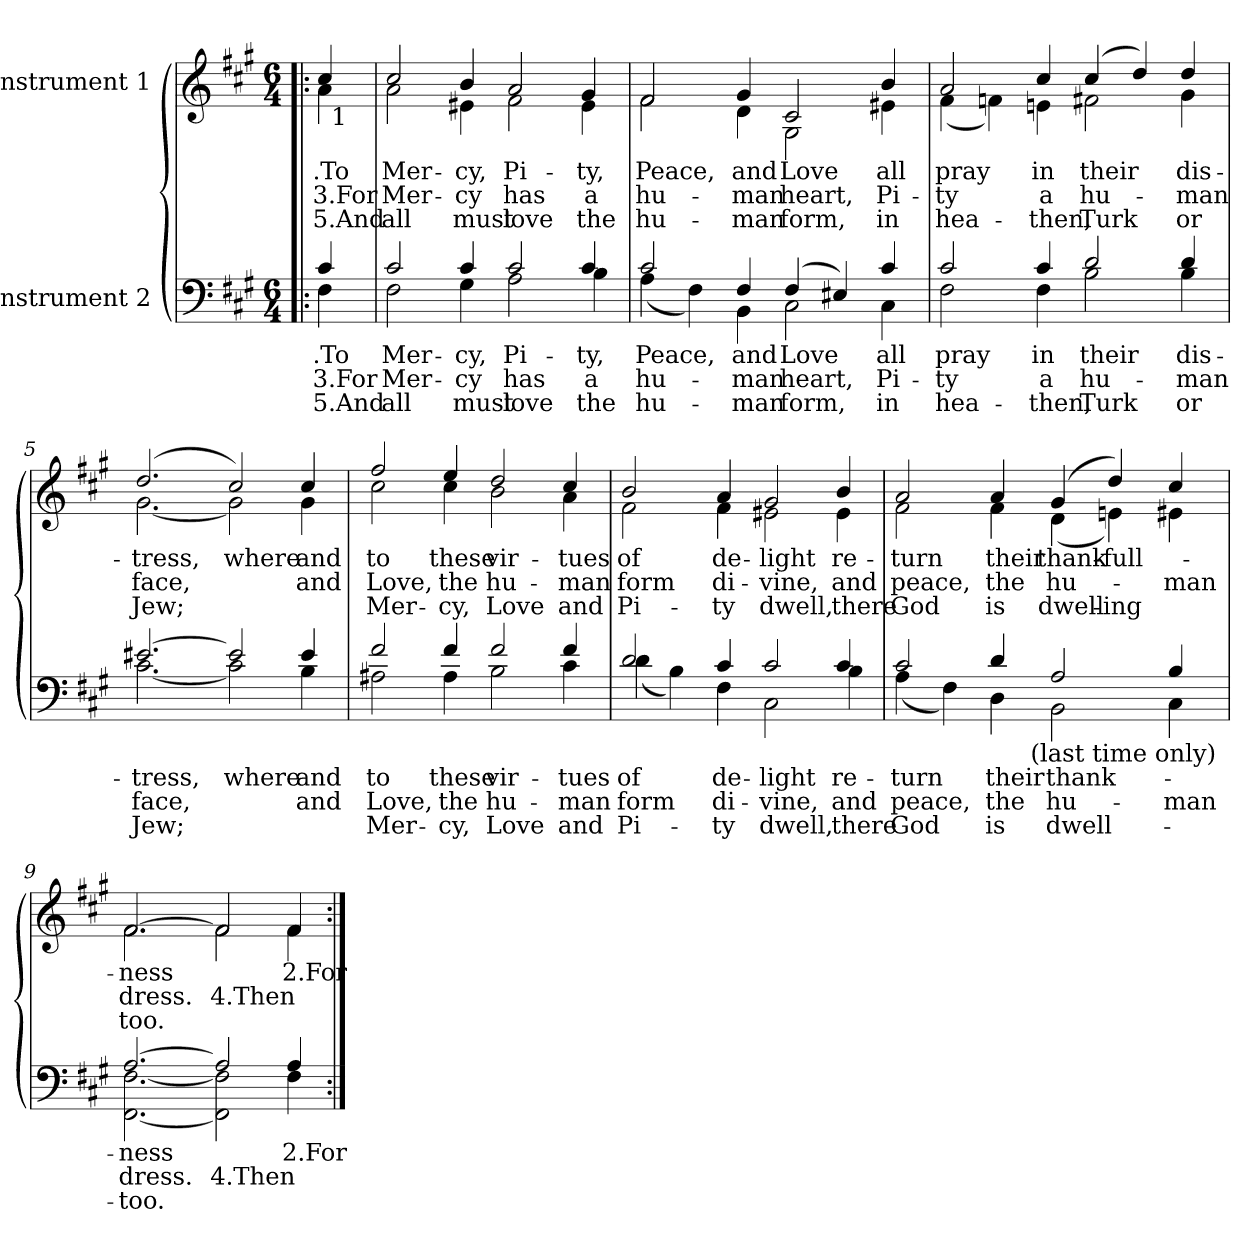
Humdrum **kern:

**kern	**text	**text	**text	**kern	**text	**text	**text
*part2	*part2	*part2	*part2	*part1	*part1	*part1	*part1
*staff2	*staff2	*staff2	*staff2	*staff1	*staff1	*staff1	*staff1
*I"Instrument 2	*	*	*	*I"Instrument 1	*	*	*
!!LO:PB:g=z
*stria5	*	*	*	*stria5	*	*	*
*clefF4	*	*	*	*clefG2	*	*	*
*k[f#c#g#]	*	*	*	*k[f#c#g#]	*	*	*
*A:	*	*	*	*A:	*	*	*
*M6/4	*	*	*	*M6/4	*	*	*
=1!|:	=1!|:	=1!|:	=1!|:	=1!|:	=1!|:	=1!|:	=1!|:
!	!LO:LY:a:cj	!LO:LY:a:cj	!LO:LY:a:cj	!	!LO:LY:b:cj	!LO:LY:b:cj	!LO:LY:b:cj
*^	*	*	*	*^	*	*	*
*	*	*	*	*	*	*^	*	*	*
4c#/	4F#\	.To	3.For	5.And	4cc#/	4a\	32ryy	.To	3.For	5.And
!	!	!	!	!	!	!	!LO:TX:b:t=1	!	!	!
.	.	.	.	.	.	.	8..ryy	.	.	.
=2	=2	=2	=2	=2	=2	=2	=2	=2	=2	=2
!	!	!LO:LY:a:cj	!LO:LY:a:cj	!LO:LY:a:cj	!	!	!	!LO:LY:b:cj	!LO:LY:b:cj	!LO:LY:b:cj
*	*	*	*	*	*	*v	*v	*	*	*
2c#/	2F#\	Mer-	-Mer-	-all	2cc#/	2a\	Mer-	-Mer-	-all
!	!	!LO:LY:a:cj	!LO:LY:a:cj	!LO:LY:a:cj	!	!	!LO:LY:b:cj	!LO:LY:b:cj	!LO:LY:b:cj
4c#/	4G#\	cy,	cy	must	4b/	4e#X\	cy,	cy	must
!	!	!LO:LY:a:cj	!LO:LY:a:cj	!LO:LY:a:cj	!	!	!LO:LY:b:cj	!LO:LY:b:cj	!LO:LY:b:cj
2c#/	2A\	Pi-	-has	love	2a/	2f#\	Pi-	-has	love
!	!	!LO:LY:a:cj	!LO:LY:a:cj	!LO:LY:a:cj	!	!	!LO:LY:b:cj	!LO:LY:b:cj	!LO:LY:b:cj
4c#/	4B\	ty,	a	the	4g#/	4e#\	ty,	a	the
=3	=3	=3	=3	=3	=3	=3	=3	=3	=3
!	!	!LO:LY:a:cj	!LO:LY:a:cj	!LO:LY:a:cj	!	!	!LO:LY:b:cj	!LO:LY:b:cj	!LO:LY:b:cj
2c#/	(<4A\	Peace,	hu-	-hu-	2f#/	2f#\	Peace,	hu-	-hu-
.	4F#\)	.	.	.	.	.	.	.	.
!	!	!LO:LY:a:cj	!LO:LY:a:cj	!LO:LY:a:cj	!	!	!LO:LY:b:cj	!LO:LY:b:cj	!LO:LY:b:cj
4F#/	4BB\	-and	man	man	4g#/	4d\	-and	man	man
!	!	!LO:LY:a:cj	!LO:LY:a:cj	!LO:LY:a:cj	!	!	!LO:LY:b:cj	!LO:LY:b:cj	!LO:LY:b:cj
(>4F#/	2C#\	Love	heart,	form,	2c#/	2G#\	Love	heart,	form,
4E#X/)	.	.	.	.	.	.	.	.	.
!	!	!LO:LY:a:cj	!LO:LY:a:cj	!LO:LY:a:cj	!	!	!LO:LY:b:cj	!LO:LY:b:cj	!LO:LY:b:cj
4c#/	4C#\	all	Pi-	-in	4b/	4e#X\	all	Pi-	-in
=4	=4	=4	=4	=4	=4	=4	=4	=4	=4
!	!	!LO:LY:a:cj	!LO:LY:a:cj	!LO:LY:a:cj	!	!	!LO:LY:b:cj	!LO:LY:b:cj	!LO:LY:b:cj
2c#/	2F#\	pray	ty	hea-	2a/	(<4f#\	pray	ty	hea-
.	.	.	.	.	.	4fn\)	.	.	.
!	!	!LO:LY:a:cj	!LO:LY:a:cj	!LO:LY:a:cj	!	!	!LO:LY:b:cj	!LO:LY:b:cj	!LO:LY:b:cj
4c#/	4F#\	-in	a	then,	4cc#/	4en\	-in	a	then,
!	!	!LO:LY:a	!LO:LY:a:cj	!LO:LY:a	!	!	!LO:LY:b	!LO:LY:b:cj	!LO:LY:b
2d/	2B\	their	hu-	-Turk	(>4cc#/	2f#X\	their	hu-	-Turk
.	.	.	.	.	4dd/)	.	.	.	.
!	!	!LO:LY:a:cj	!LO:LY:a:cj	!LO:LY:a:cj	!	!	!LO:LY:b:cj	!LO:LY:b:cj	!LO:LY:b:cj
4d/	4B\	dis-	-man	or	4dd/	4g#\	dis-	-man	or
=5	=5	=5	=5	=5	=5	=5	=5	=5	=5
!	!	!LO:LY:a	!LO:LY:a	!LO:LY:a	!	!	!LO:LY:b	!LO:LY:b	!LO:LY:b
[>2.e#X/	[<2.c#\	tress,	face,	Jew;	(>2.dd/	[<2.g#\	tress,	face,	Jew;
!	!	!LO:LY:a	!	!	!	!	!LO:LY:b	!	!
2e#/]	2c#\]	where	.	.	2cc#/)	2g#\]	where	.	.
!	!	!LO:LY:a:cj	!LO:LY:a:cj	!	!	!	!LO:LY:b:cj	!LO:LY:b:cj	!
4e#/	4B\	and	and	.	4cc#/	4g#\	and	and	.
!!LO:LB:g=z	!!
=6	=6	=6	=6	=6	=6	=6	=6	=6	=6
!	!	!LO:LY:a:cj	!LO:LY:a:cj	!LO:LY:a:cj	!	!	!LO:LY:b:cj	!LO:LY:b:cj	!LO:LY:b:cj
2f#/	2A#X\	to	Love,	Mer-	2ff#/	2cc#\	to	Love,	Mer-
!	!	!LO:LY:a:cj	!LO:LY:a:cj	!LO:LY:a:cj	!	!	!LO:LY:b:cj	!LO:LY:b:cj	!LO:LY:b:cj
4f#/	4A#\	-these	the	cy,	4ee/	4cc#\	-these	the	cy,
!	!	!LO:LY:a:cj	!LO:LY:a:cj	!LO:LY:a:cj	!	!	!LO:LY:b:cj	!LO:LY:b:cj	!LO:LY:b:cj
2f#/	2B\	vir-	-hu-	-Love	2dd/	2b\	vir-	-hu-	-Love
!	!	!LO:LY:a:cj	!LO:LY:a:cj	!LO:LY:a:cj	!	!	!LO:LY:b:cj	!LO:LY:b:cj	!LO:LY:b:cj
4f#/	4c#\	tues	man	and	4cc#/	4a\	tues	man	and
=7	=7	=7	=7	=7	=7	=7	=7	=7	=7
!	!	!LO:LY:a:cj	!LO:LY:a:cj	!LO:LY:a:cj	!	!	!LO:LY:b:cj	!LO:LY:b:cj	!LO:LY:b:cj
2d/	(<4d\	of	form	Pi-	2b/	2f#\	of	form	Pi-
.	4B\)	.	.	.	.	.	.	.	.
!	!	!LO:LY:a:cj	!LO:LY:a:cj	!LO:LY:a:cj	!	!	!LO:LY:b:cj	!LO:LY:b:cj	!LO:LY:b:cj
4c#/	4F#\	-de-	-di-	-ty	4a/	4f#\	-de-	-di-	-ty
!	!	!LO:LY:a:cj	!LO:LY:a:cj	!LO:LY:a:cj	!	!	!LO:LY:b:cj	!LO:LY:b:cj	!LO:LY:b:cj
2c#/	2C#\	light	vine,	dwell,	2g#/	2e#X\	light	vine,	dwell,
!	!	!LO:LY:a:cj	!LO:LY:a:cj	!LO:LY:a:cj	!	!	!LO:LY:b:cj	!LO:LY:b:cj	!LO:LY:b:cj
4c#/	4B\	re-	-and	there	4b/	4e#\	re-	-and	there
=8	=8	=8	=8	=8	=8	=8	=8	=8	=8
!	!	!LO:LY:a:cj	!LO:LY:a:cj	!LO:LY:a:cj	!	!	!LO:LY:b:cj	!LO:LY:b:cj	!LO:LY:b:cj
*	*^	*	*	*	*	*	*	*	*
2c#/	(<4A\	2ryy	turn	peace,	God	2a/	2f#\	turn	peace,	God
.	4F#\)	.	.	.	.	.	.	.	.	.
!	!	!	!LO:LY:a:cj	!LO:LY:a:cj	!LO:LY:a:cj	!	!	!LO:LY:b:cj	!LO:LY:b:cj	!LO:LY:b:cj
4d/	4D\	8.ryy	their	the	is	4a/	4f#\	their	the	is
!	!	!LO:TX:b:t=(last time only)	!	!	!	!	!	!	!	!
.	.	2ryy	.	.	.	.	.	.	.	.
!	!	!	!LO:LY:a	!LO:LY:a:cj	!LO:LY:a	!	!	!LO:LY:b	!LO:LY:b:cj	!LO:LY:b
2A/	2BB\	.	thank-	-hu-	-dwell-	(>4g#/	(<4d\	thank-	-hu-	-dwell-
!	!	!	!	!	!	!	!	!LO:LY:b:cj	!	!LO:LY:b:cj
.	.	.	.	.	.	4dd/)	4en\)	-full-	.	-ing
.	.	4ryy	.	.	.	.	.	.	.	.
!	!	!	!	!LO:LY:a:cj	!	!	!	!	!LO:LY:b:cj	!
4B/	4C#\	.	.	-man	.	4cc#/	4e#X\	.	man	.
.	.	16ryy	.	.	.	.	.	.	.	.
=9	=9	=9	=9	=9	=9	=9	=9	=9	=9	=9
!	!	!	!LO:LY:a	!LO:LY:a	!LO:LY:a	!	!	!LO:LY:b	!LO:LY:b	!LO:LY:b
*	*v	*v	*	*	*	*	*	*	*	*
[>2.A/	[<2.F#\ [<2.FF#\	ness	dress.	too.	[>2.f#/	2.f#\	ness	dress.	too.
!	!	!	!LO:LY:a	!	!	!	!	!LO:LY:b	!
2A/]	2F#\] 2FF#\]	.	4.Then	.	2f#/]	2f#\	.	4.Then	.
!	!	!LO:LY:a:cj	!	!	!	!	!LO:LY:b:cj	!	!
4A/	4F#\	2.For	.	.	4f#/	4f#\	2.For	.	.
*v	*v	*	*	*	*	*	*	*	*
*	*	*	*	*v	*v	*	*	*
=:|!	=:|!	=:|!	=:|!	=:|!	=:|!	=:|!	=:|!
*-	*-	*-	*-	*-	*-	*-	*-
